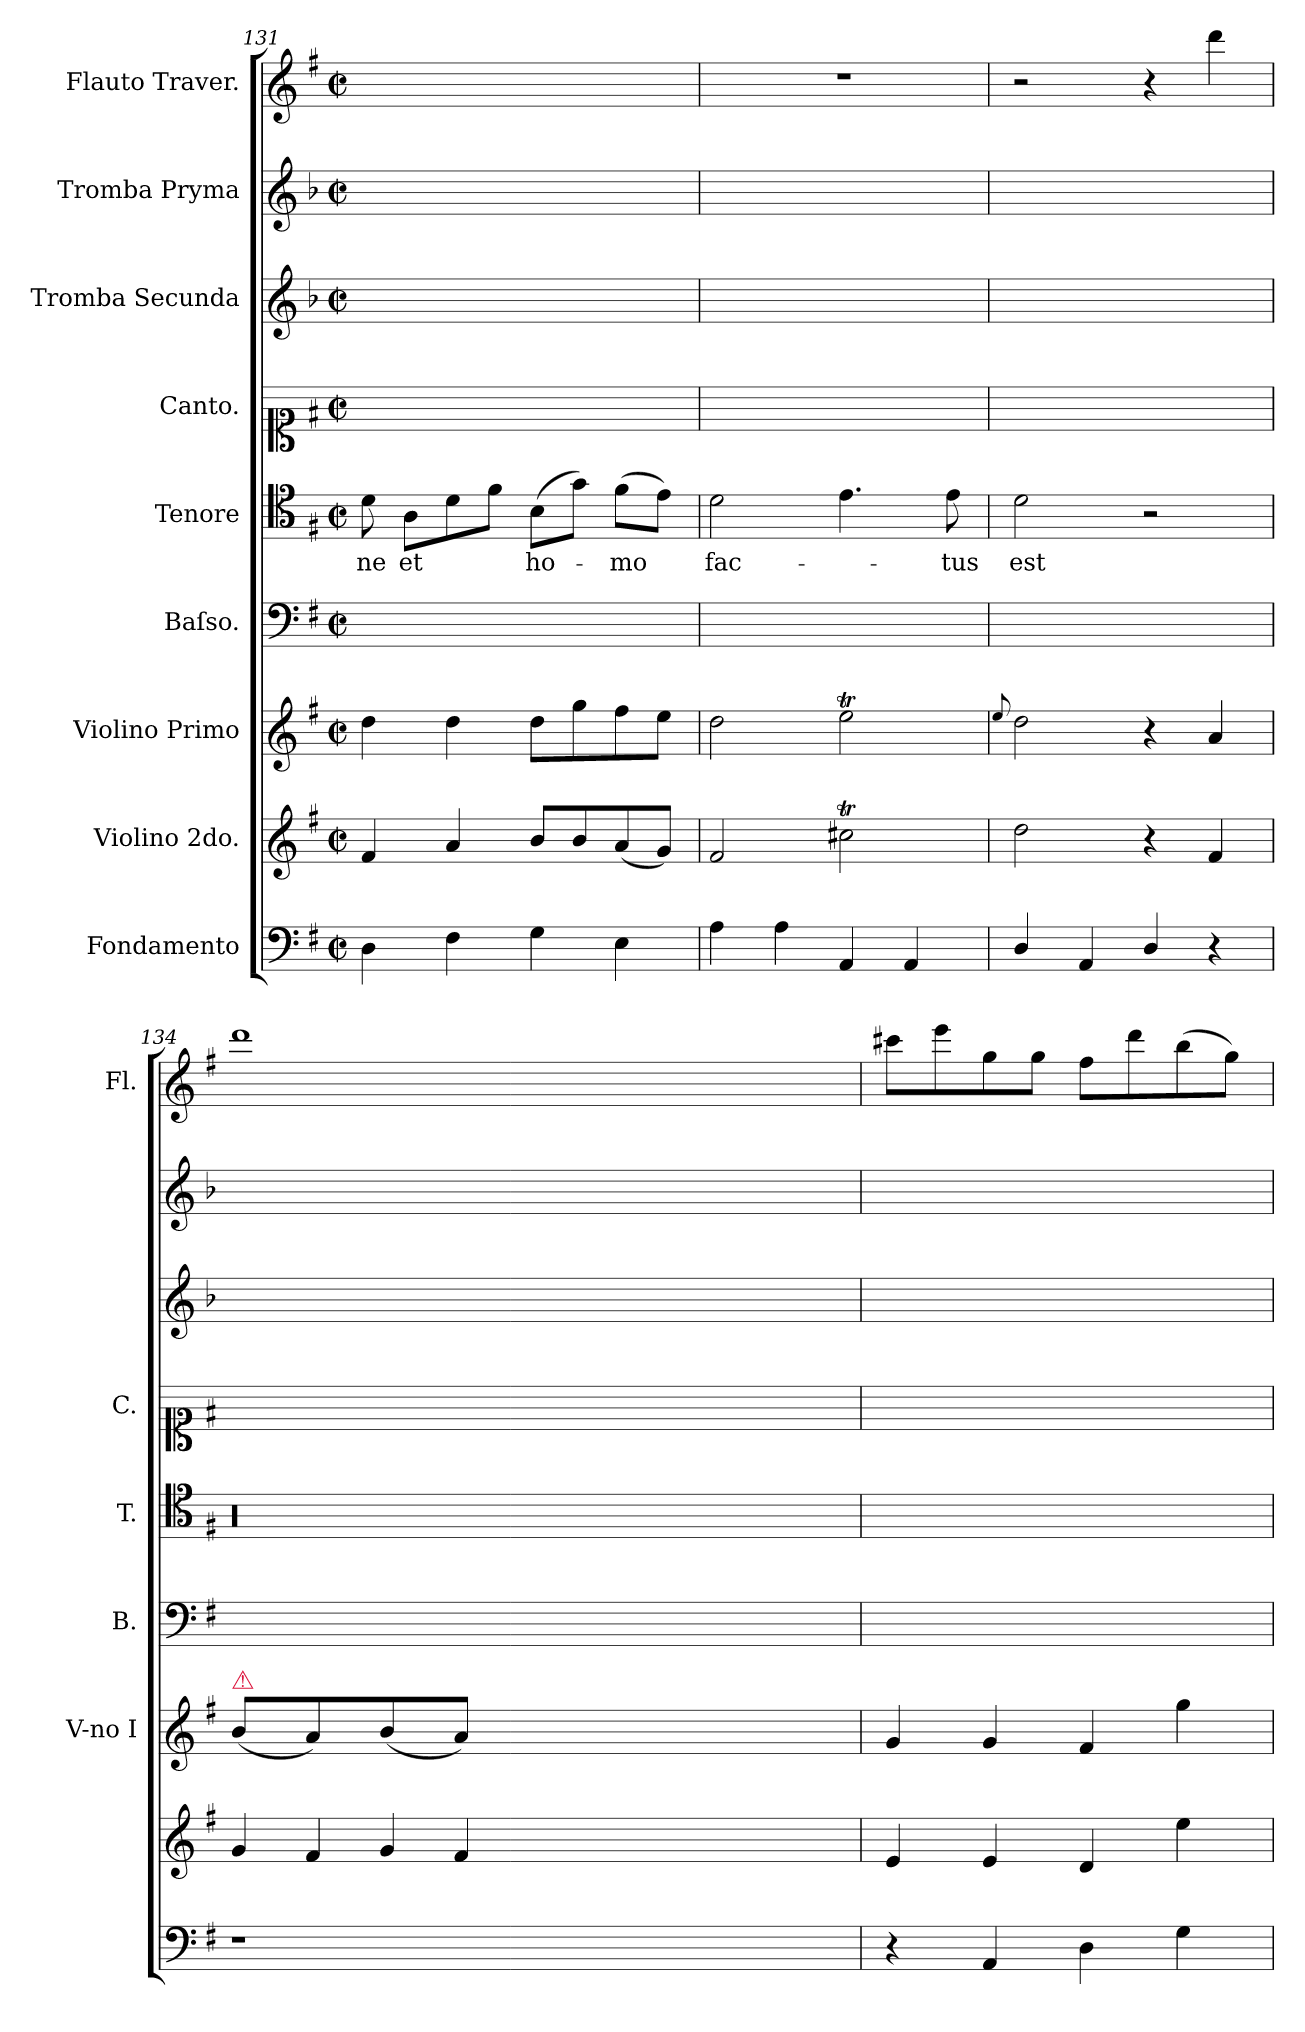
**kern	**kern	**kern	**kern	**kern	**text	**kern	**kern	**kern	**kern
*part9	*part8	*part7	*part6	*part5	*part5	*part4	*part3	*part2	*part1
*staff9	*staff8	*staff7	*staff6	*staff5	*staff5	*staff4	*staff3	*staff2	*staff1
*I"Fondamento	*I"Violino 2do.	*I"Violino Primo	*I"Baſso.	*I"Tenore	*	*I"Canto.	*I"Tromba Secunda	*I"Tromba Pryma	*I"Flauto Traver.
*	*	*I'V-no I	*I'B.	*I'T.	*	*I'C.	*	*	*I'Fl.
*clefF4	*clefG2	*clefG2	*clefF4	*clefC4	*	*clefC1	*clefG2	*clefG2	*clefG2
*	*	*	*	*	*	*	*ITrd-1c-2	*ITrd-1c-2	*
*k[f#]	*k[f#]	*k[f#]	*k[f#]	*k[f#]	*	*k[f#]	*k[f#]	*k[f#]	*k[f#]
*M2/2	*M2/2	*M2/2	*M2/2	*M2/2	*	*M2/2	*M2/2	*M2/2	*M2/2
*met(c|)	*met(c|)	*met(c|)	*met(c|)	*met(c|)	*	*met(c|)	*met(c|)	*met(c|)	*met(c|)
=131	=131	=131	=131	=131	=131	=131	=131	=131	=131
4D\	4f#/	4dd\	1ryy	8d\	-ne	1ryy	1ryy	1ryy	1ryy
.	.	.	.	8A\L	et	.	.	.	.
4F#\	4a/	4dd\	.	8d\	.	.	.	.	.
.	.	.	.	8f#\J	.	.	.	.	.
4G\	8b/L	8dd\L	.	(>8B\L	ho-	.	.	.	.
.	8b/	8gg\	.	8g\J)	.	.	.	.	.
4E\	(<8a/	8ff#\	.	(>8f#\L	-mo	.	.	.	.
.	8g/J)	8ee\J	.	8e\J)	.	.	.	.	.
=132	=132	=132	=132	=132	=132	=132	=132	=132	=132
4A\	2f#/	2dd\	1ryy	2d\	fac-	1ryy	1ryy	1ryy	1r
4A\	.	.	.	.	.	.	.	.	.
4AA/	2cc#Xt\	2eeT\	.	4.e\	.	.	.	.	.
4AA/	.	.	.	.	.	.	.	.	.
.	.	.	.	8e\	-tus	.	.	.	.
=133	=133	=133	=133	=133	=133	=133	=133	=133	=133
.	.	8qqee/	.	.	.	.	.	.	.
4D/	2dd\	2dd\	1ryy	2d\	est	1ryy	1ryy	1ryy	2r
4AA/	.	.	.	.	.	.	.	.	.
4D/	4r	4r	.	2r	.	.	.	.	4r
4r	4f#/	4a/	.	.	.	.	.	.	4ddd\
=134	=134	=134	=134	=134	=134	=134	=134	=134	=134
!	!	!LO:TX:a:color=crimson:t=⚠	!	!	!	!	!	!	!
!	!	!LO:N:vis=8	!	!	!	!	!	!	!
1r	4g/	(<4b/L	1ryy	00r	.	1ryy	1ryy	1ryy	1ddd
!	!	!LO:N:vis=8	!	!	!	!	!	!	!
.	4f#/	4a/)	.	.	.	.	.	.	.
!	!	!LO:N:vis=8	!	!	!	!	!	!	!
.	4g/	(<4b/	.	.	.	.	.	.	.
!	!	!LO:N:vis=8	!	!	!	!	!	!	!
.	4f#/	4a/J)	.	.	.	.	.	.	.
0.ryy	0.ryy	0.ryy	0.ryy	.	.	0.ryy	0.ryy	0.ryy	0.ryy
=135	=135	=135	=135	=135	=135	=135	=135	=135	=135
4r	4e/	4g/	1ryy	1ryy	.	1ryy	1ryy	1ryy	8ccc#X\L
.	.	.	.	.	.	.	.	.	8eee\
4AA/	4e/	4g/	.	.	.	.	.	.	8gg\
.	.	.	.	.	.	.	.	.	8gg\J
4D\	4d/	4f#/	.	.	.	.	.	.	8ff#\L
.	.	.	.	.	.	.	.	.	8ddd\
4G\	4ee\	4gg\	.	.	.	.	.	.	(>8bb\
.	.	.	.	.	.	.	.	.	8gg\J)
=	=	=	=	=	=	=	=	=	=
*-	*-	*-	*-	*-	*-	*-	*-	*-	*-
